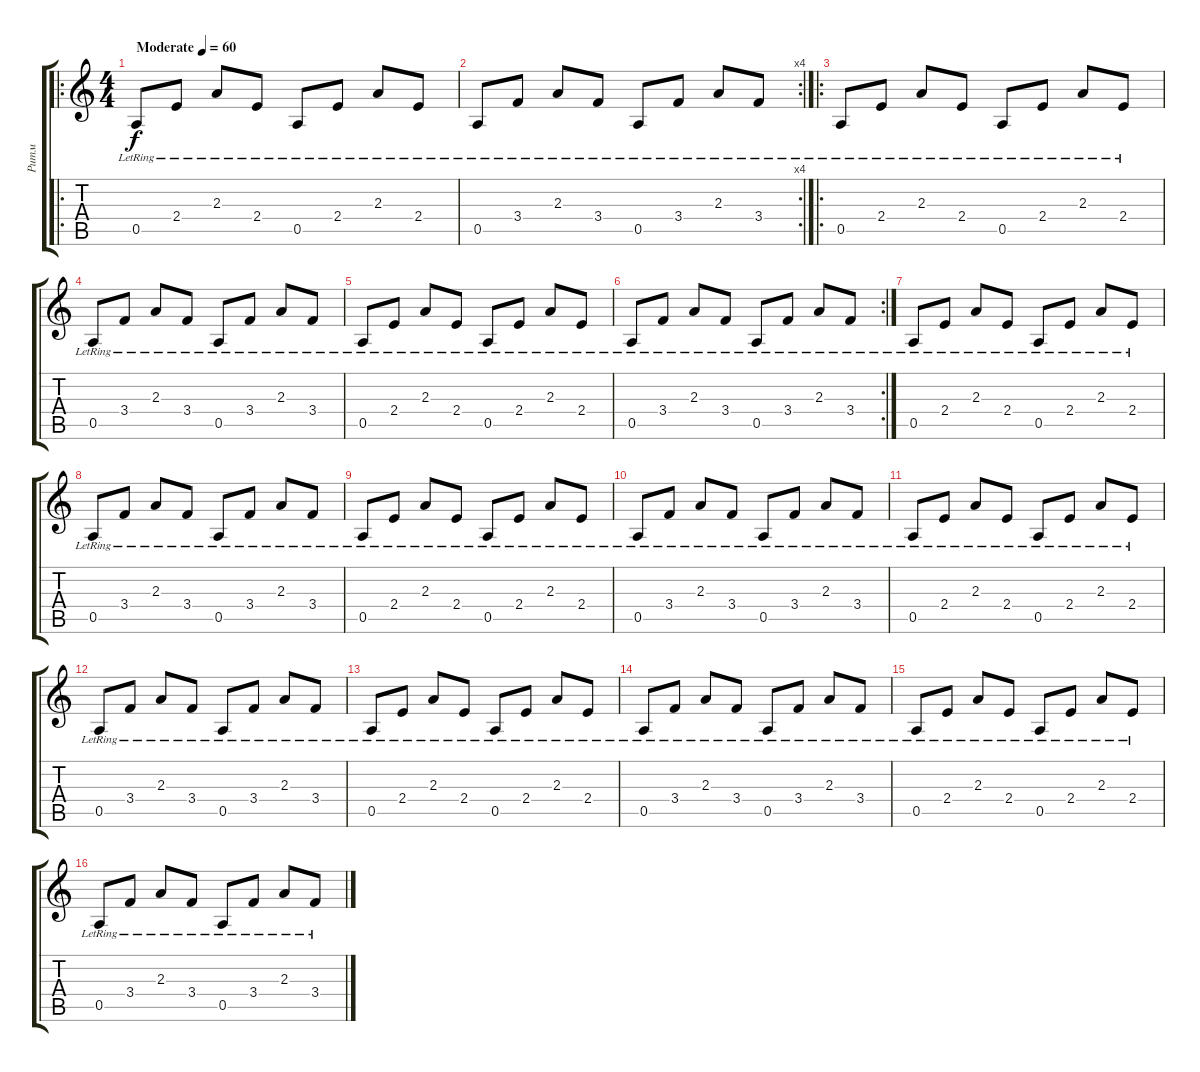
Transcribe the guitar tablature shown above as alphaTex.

\track ("Ритм" "Ритм") {instrument acousticguitarsteel}
\staff {score tabs}
\tuning (E4 B3 G3 D3 A2 E2) {hide}
\ro
\ts (4 4)
\tempo (60 "Moderate")
\clef g2
\ks c
0.5{lr}.8{dy f instrument acousticguitarsteel} 2.4{lr}.8 2.3{lr}.8 2.4{lr}.8 0.5{lr}.8 2.4{lr}.8 2.3{lr}.8 2.4{lr}.8 |
\rc 4
0.5{lr}.8 3.4{lr}.8 2.3{lr}.8 3.4{lr}.8 0.5{lr}.8 3.4{lr}.8 2.3{lr}.8 3.4{lr}.8 |
\ro
0.5{lr}.8 2.4{lr}.8 2.3{lr}.8 2.4{lr}.8 0.5{lr}.8 2.4{lr}.8 2.3{lr}.8 2.4{lr}.8 |
0.5{lr}.8 3.4{lr}.8 2.3{lr}.8 3.4{lr}.8 0.5{lr}.8 3.4{lr}.8 2.3{lr}.8 3.4{lr}.8 |
0.5{lr}.8 2.4{lr}.8 2.3{lr}.8 2.4{lr}.8 0.5{lr}.8 2.4{lr}.8 2.3{lr}.8 2.4{lr}.8 |
\rc 2
0.5{lr}.8 3.4{lr}.8 2.3{lr}.8 3.4{lr}.8 0.5{lr}.8 3.4{lr}.8 2.3{lr}.8 3.4{lr}.8 |
0.5{lr}.8 2.4{lr}.8 2.3{lr}.8 2.4{lr}.8 0.5{lr}.8 2.4{lr}.8 2.3{lr}.8 2.4{lr}.8 |
0.5{lr}.8 3.4{lr}.8 2.3{lr}.8 3.4{lr}.8 0.5{lr}.8 3.4{lr}.8 2.3{lr}.8 3.4{lr}.8 |
0.5{lr}.8 2.4{lr}.8 2.3{lr}.8 2.4{lr}.8 0.5{lr}.8 2.4{lr}.8 2.3{lr}.8 2.4{lr}.8 |
0.5{lr}.8 3.4{lr}.8 2.3{lr}.8 3.4{lr}.8 0.5{lr}.8 3.4{lr}.8 2.3{lr}.8 3.4{lr}.8 |
0.5{lr}.8 2.4{lr}.8 2.3{lr}.8 2.4{lr}.8 0.5{lr}.8 2.4{lr}.8 2.3{lr}.8 2.4{lr}.8 |
0.5{lr}.8 3.4{lr}.8 2.3{lr}.8 3.4{lr}.8 0.5{lr}.8 3.4{lr}.8 2.3{lr}.8 3.4{lr}.8 |
0.5{lr}.8 2.4{lr}.8 2.3{lr}.8 2.4{lr}.8 0.5{lr}.8 2.4{lr}.8 2.3{lr}.8 2.4{lr}.8 |
0.5{lr}.8 3.4{lr}.8 2.3{lr}.8 3.4{lr}.8 0.5{lr}.8 3.4{lr}.8 2.3{lr}.8 3.4{lr}.8 |
0.5{lr}.8 2.4{lr}.8 2.3{lr}.8 2.4{lr}.8 0.5{lr}.8 2.4{lr}.8 2.3{lr}.8 2.4{lr}.8 |
0.5{lr}.8 3.4{lr}.8 2.3{lr}.8 3.4{lr}.8 0.5{lr}.8 3.4{lr}.8 2.3{lr}.8 3.4{lr}.8
